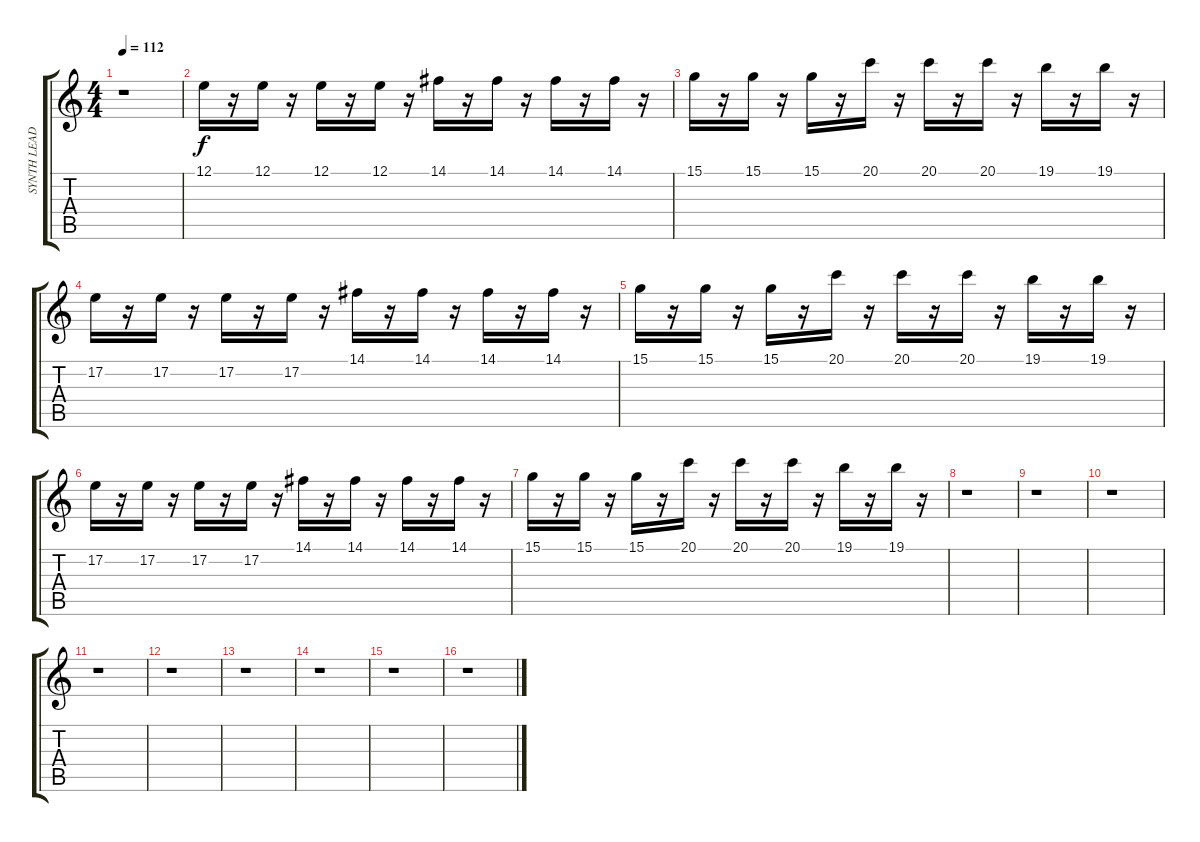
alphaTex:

\track ("SYNTH LEAD" "SYNTH LEAD") {instrument lead1square}
\staff {score tabs}
\tuning (E4 B3 G3 D3 A2 E2) {hide}
\ts (4 4)
\tempo 112
\clef g2
\ks c
r.1{dy f} |
12.1.16 r.16 12.1.16 r.16 12.1.16 r.16 12.1.16 r.16 14.1.16 r.16 14.1.16 r.16 14.1.16 r.16 14.1.16 r.16 |
15.1.16 r.16 15.1.16 r.16 15.1.16 r.16 20.1.16 r.16 20.1.16 r.16 20.1.16 r.16 19.1.16 r.16 19.1.16 r.16 |
17.2.16 r.16 17.2.16 r.16 17.2.16 r.16 17.2.16 r.16 14.1.16 r.16 14.1.16 r.16 14.1.16 r.16 14.1.16 r.16 |
15.1.16 r.16 15.1.16 r.16 15.1.16 r.16 20.1.16 r.16 20.1.16 r.16 20.1.16 r.16 19.1.16 r.16 19.1.16 r.16 |
17.2.16 r.16 17.2.16 r.16 17.2.16 r.16 17.2.16 r.16 14.1.16 r.16 14.1.16 r.16 14.1.16 r.16 14.1.16 r.16 |
15.1.16 r.16 15.1.16 r.16 15.1.16 r.16 20.1.16 r.16 20.1.16 r.16 20.1.16 r.16 19.1.16 r.16 19.1.16 r.16 |
r.1 |
r.1 |
r.1 |
r.1 |
r.1 |
r.1 |
r.1 |
r.1 |
r.1
